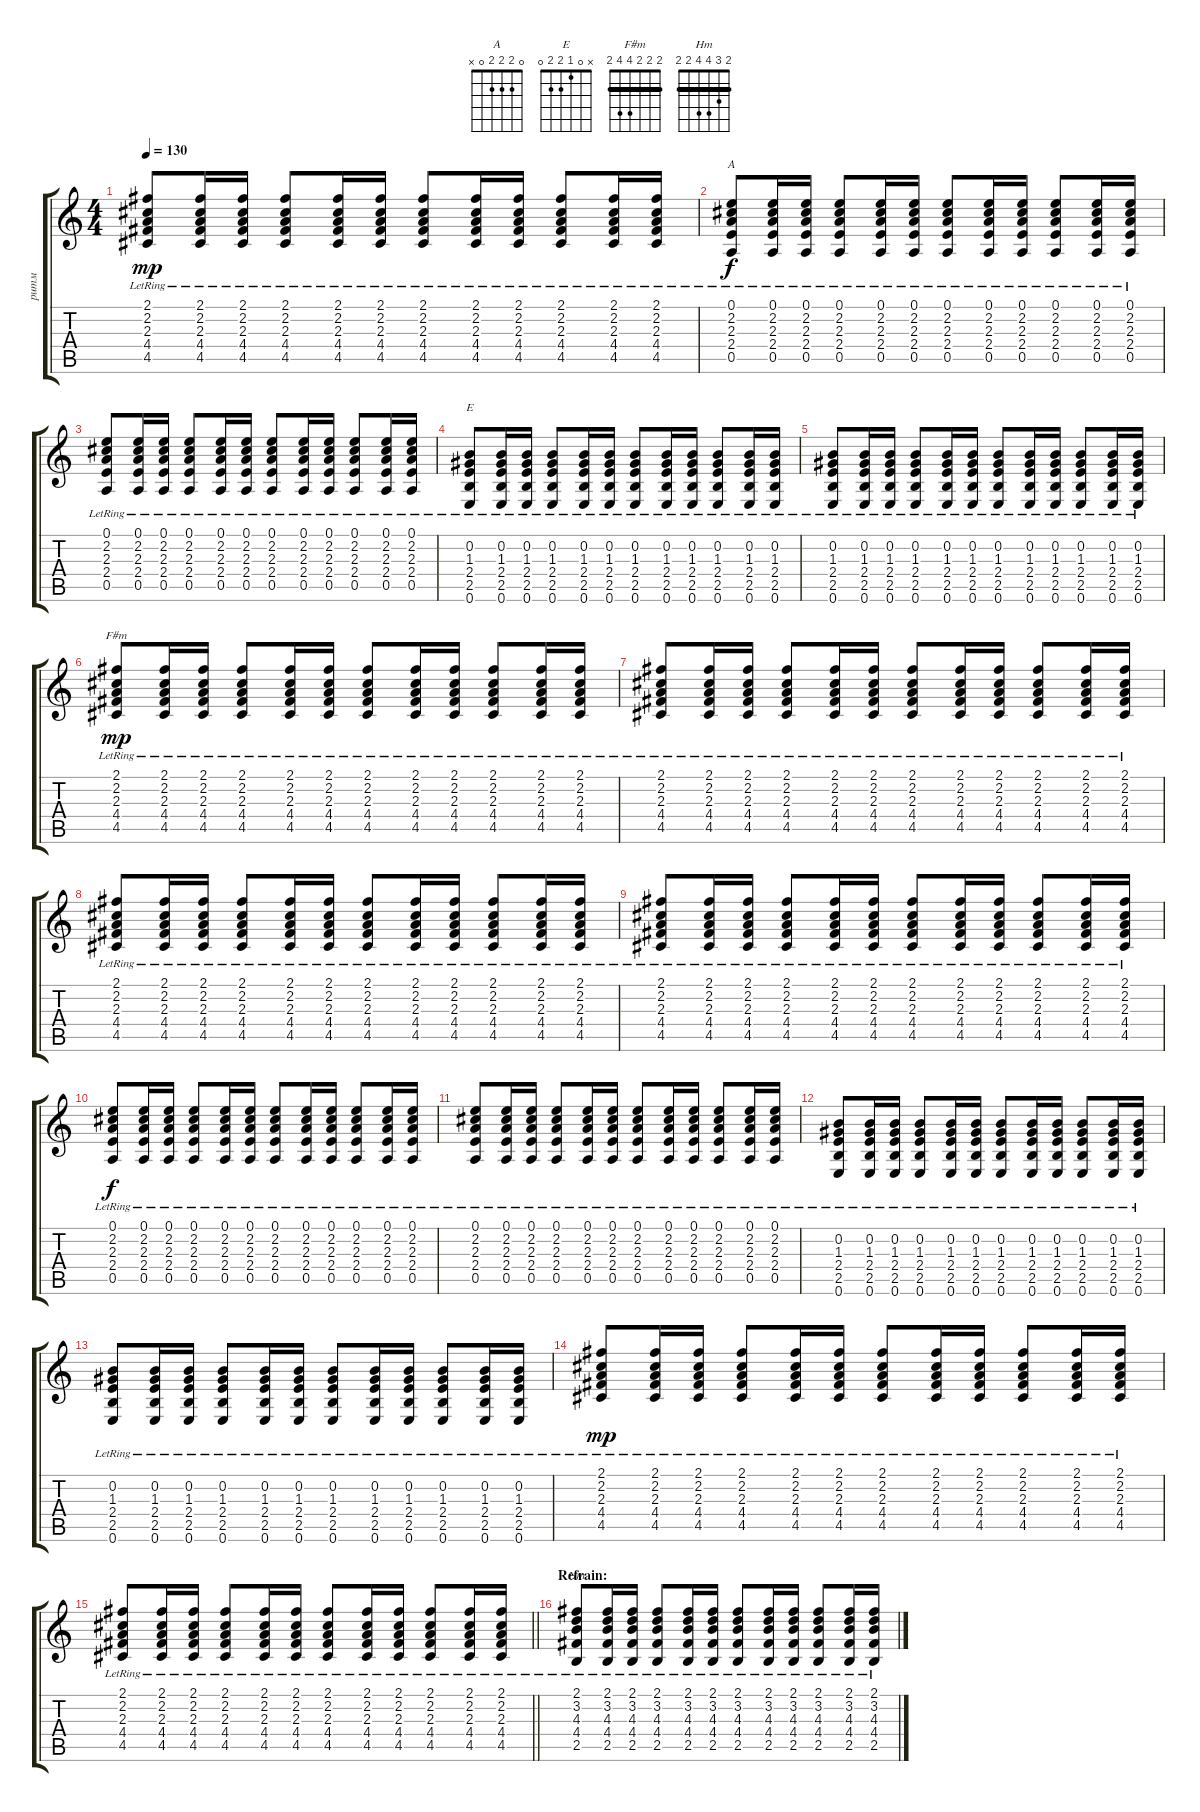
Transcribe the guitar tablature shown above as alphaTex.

\track ("ритм" "ритм") {instrument acousticguitarsteel}
\staff {score tabs}
\tuning (E4 B3 G3 D3 A2 E2) {hide}
\chord ("A" 0 2 2 2 0 x)
\chord ("E" x 0 1 2 2 0)
\chord ("F#m" 2 2 2 4 4 2) {barre 2}
\chord ("Hm" 2 3 4 4 2 2) {barre 2}
\ts (4 4)
\tempo 130
\clef g2
\ks c
(2.1{lr} 2.2{lr} 2.3{lr} 4.4{lr} 4.5{lr}).8{dy mp} (2.1{lr} 2.2{lr} 2.3{lr} 4.4{lr} 4.5{lr}).16 (2.1{lr} 2.2{lr} 2.3{lr} 4.4{lr} 4.5{lr}).16 (2.1{lr} 2.2{lr} 2.3{lr} 4.4{lr} 4.5{lr}).8 (2.1{lr} 2.2{lr} 2.3{lr} 4.4{lr} 4.5{lr}).16 (2.1{lr} 2.2{lr} 2.3{lr} 4.4{lr} 4.5{lr}).16 (2.1{lr} 2.2{lr} 2.3{lr} 4.4{lr} 4.5{lr}).8 (2.1{lr} 2.2{lr} 2.3{lr} 4.4{lr} 4.5{lr}).16 (2.1{lr} 2.2{lr} 2.3{lr} 4.4{lr} 4.5{lr}).16 (2.1{lr} 2.2{lr} 2.3{lr} 4.4{lr} 4.5{lr}).8 (2.1{lr} 2.2{lr} 2.3{lr} 4.4{lr} 4.5{lr}).16 (2.1{lr} 2.2{lr} 2.3{lr} 4.4{lr} 4.5{lr}).16 |
(0.1{lr} 2.2{lr} 2.3{lr} 2.4{lr} 0.5{lr}).8{ch "A" dy f} (0.1{lr} 2.2{lr} 2.3{lr} 2.4{lr} 0.5{lr}).16 (0.1{lr} 2.2{lr} 2.3{lr} 2.4{lr} 0.5{lr}).16 (0.1{lr} 2.2{lr} 2.3{lr} 2.4{lr} 0.5{lr}).8 (0.1{lr} 2.2{lr} 2.3{lr} 2.4{lr} 0.5{lr}).16 (0.1{lr} 2.2{lr} 2.3{lr} 2.4{lr} 0.5{lr}).16 (0.1{lr} 2.2{lr} 2.3{lr} 2.4{lr} 0.5{lr}).8 (0.1{lr} 2.2{lr} 2.3{lr} 2.4{lr} 0.5{lr}).16 (0.1{lr} 2.2{lr} 2.3{lr} 2.4{lr} 0.5{lr}).16 (0.1{lr} 2.2{lr} 2.3{lr} 2.4{lr} 0.5{lr}).8 (0.1{lr} 2.2{lr} 2.3{lr} 2.4{lr} 0.5{lr}).16 (0.1{lr} 2.2{lr} 2.3{lr} 2.4{lr} 0.5{lr}).16 |
(0.1{lr} 2.2{lr} 2.3{lr} 2.4{lr} 0.5{lr}).8 (0.1{lr} 2.2{lr} 2.3{lr} 2.4{lr} 0.5{lr}).16 (0.1{lr} 2.2{lr} 2.3{lr} 2.4{lr} 0.5{lr}).16 (0.1{lr} 2.2{lr} 2.3{lr} 2.4{lr} 0.5{lr}).8 (0.1{lr} 2.2{lr} 2.3{lr} 2.4{lr} 0.5{lr}).16 (0.1{lr} 2.2{lr} 2.3{lr} 2.4{lr} 0.5{lr}).16 (0.1{lr} 2.2{lr} 2.3{lr} 2.4{lr} 0.5{lr}).8 (0.1{lr} 2.2{lr} 2.3{lr} 2.4{lr} 0.5{lr}).16 (0.1{lr} 2.2{lr} 2.3{lr} 2.4{lr} 0.5{lr}).16 (0.1{lr} 2.2{lr} 2.3{lr} 2.4{lr} 0.5{lr}).8 (0.1{lr} 2.2{lr} 2.3{lr} 2.4{lr} 0.5{lr}).16 (0.1{lr} 2.2{lr} 2.3{lr} 2.4{lr} 0.5{lr}).16 |
(0.2{lr} 1.3{lr} 2.4{lr} 2.5{lr} 0.6{lr}).8{ch "E"} (0.2{lr} 1.3{lr} 2.4{lr} 2.5{lr} 0.6{lr}).16 (0.2{lr} 1.3{lr} 2.4{lr} 2.5{lr} 0.6{lr}).16 (0.2{lr} 1.3{lr} 2.4{lr} 2.5{lr} 0.6{lr}).8 (0.2{lr} 1.3{lr} 2.4{lr} 2.5{lr} 0.6{lr}).16 (0.2{lr} 1.3{lr} 2.4{lr} 2.5{lr} 0.6{lr}).16 (0.2{lr} 1.3{lr} 2.4{lr} 2.5{lr} 0.6{lr}).8 (0.2{lr} 1.3{lr} 2.4{lr} 2.5{lr} 0.6{lr}).16 (0.2{lr} 1.3{lr} 2.4{lr} 2.5{lr} 0.6{lr}).16 (0.2{lr} 1.3{lr} 2.4{lr} 2.5{lr} 0.6{lr}).8 (0.2{lr} 1.3{lr} 2.4{lr} 2.5{lr} 0.6{lr}).16 (0.2{lr} 1.3{lr} 2.4{lr} 2.5{lr} 0.6{lr}).16 |
(0.2{lr} 1.3{lr} 2.4{lr} 2.5{lr} 0.6{lr}).8 (0.2{lr} 1.3{lr} 2.4{lr} 2.5{lr} 0.6{lr}).16 (0.2{lr} 1.3{lr} 2.4{lr} 2.5{lr} 0.6{lr}).16 (0.2{lr} 1.3{lr} 2.4{lr} 2.5{lr} 0.6{lr}).8 (0.2{lr} 1.3{lr} 2.4{lr} 2.5{lr} 0.6{lr}).16 (0.2{lr} 1.3{lr} 2.4{lr} 2.5{lr} 0.6{lr}).16 (0.2{lr} 1.3{lr} 2.4{lr} 2.5{lr} 0.6{lr}).8 (0.2{lr} 1.3{lr} 2.4{lr} 2.5{lr} 0.6{lr}).16 (0.2{lr} 1.3{lr} 2.4{lr} 2.5{lr} 0.6{lr}).16 (0.2{lr} 1.3{lr} 2.4{lr} 2.5{lr} 0.6{lr}).8 (0.2{lr} 1.3{lr} 2.4{lr} 2.5{lr} 0.6{lr}).16 (0.2{lr} 1.3{lr} 2.4{lr} 2.5{lr} 0.6{lr}).16 |
(2.1{lr} 2.2{lr} 2.3{lr} 4.4{lr} 4.5{lr}).8{ch "F#m" dy mp} (2.1{lr} 2.2{lr} 2.3{lr} 4.4{lr} 4.5{lr}).16 (2.1{lr} 2.2{lr} 2.3{lr} 4.4{lr} 4.5{lr}).16 (2.1{lr} 2.2{lr} 2.3{lr} 4.4{lr} 4.5{lr}).8 (2.1{lr} 2.2{lr} 2.3{lr} 4.4{lr} 4.5{lr}).16 (2.1{lr} 2.2{lr} 2.3{lr} 4.4{lr} 4.5{lr}).16 (2.1{lr} 2.2{lr} 2.3{lr} 4.4{lr} 4.5{lr}).8 (2.1{lr} 2.2{lr} 2.3{lr} 4.4{lr} 4.5{lr}).16 (2.1{lr} 2.2{lr} 2.3{lr} 4.4{lr} 4.5{lr}).16 (2.1{lr} 2.2{lr} 2.3{lr} 4.4{lr} 4.5{lr}).8 (2.1{lr} 2.2{lr} 2.3{lr} 4.4{lr} 4.5{lr}).16 (2.1{lr} 2.2{lr} 2.3{lr} 4.4{lr} 4.5{lr}).16 |
(2.1{lr} 2.2{lr} 2.3{lr} 4.4{lr} 4.5{lr}).8 (2.1{lr} 2.2{lr} 2.3{lr} 4.4{lr} 4.5{lr}).16 (2.1{lr} 2.2{lr} 2.3{lr} 4.4{lr} 4.5{lr}).16 (2.1{lr} 2.2{lr} 2.3{lr} 4.4{lr} 4.5{lr}).8 (2.1{lr} 2.2{lr} 2.3{lr} 4.4{lr} 4.5{lr}).16 (2.1{lr} 2.2{lr} 2.3{lr} 4.4{lr} 4.5{lr}).16 (2.1{lr} 2.2{lr} 2.3{lr} 4.4{lr} 4.5{lr}).8 (2.1{lr} 2.2{lr} 2.3{lr} 4.4{lr} 4.5{lr}).16 (2.1{lr} 2.2{lr} 2.3{lr} 4.4{lr} 4.5{lr}).16 (2.1{lr} 2.2{lr} 2.3{lr} 4.4{lr} 4.5{lr}).8 (2.1{lr} 2.2{lr} 2.3{lr} 4.4{lr} 4.5{lr}).16 (2.1{lr} 2.2{lr} 2.3{lr} 4.4{lr} 4.5{lr}).16 |
(2.1{lr} 2.2{lr} 2.3{lr} 4.4{lr} 4.5{lr}).8 (2.1{lr} 2.2{lr} 2.3{lr} 4.4{lr} 4.5{lr}).16 (2.1{lr} 2.2{lr} 2.3{lr} 4.4{lr} 4.5{lr}).16 (2.1{lr} 2.2{lr} 2.3{lr} 4.4{lr} 4.5{lr}).8 (2.1{lr} 2.2{lr} 2.3{lr} 4.4{lr} 4.5{lr}).16 (2.1{lr} 2.2{lr} 2.3{lr} 4.4{lr} 4.5{lr}).16 (2.1{lr} 2.2{lr} 2.3{lr} 4.4{lr} 4.5{lr}).8 (2.1{lr} 2.2{lr} 2.3{lr} 4.4{lr} 4.5{lr}).16 (2.1{lr} 2.2{lr} 2.3{lr} 4.4{lr} 4.5{lr}).16 (2.1{lr} 2.2{lr} 2.3{lr} 4.4{lr} 4.5{lr}).8 (2.1{lr} 2.2{lr} 2.3{lr} 4.4{lr} 4.5{lr}).16 (2.1{lr} 2.2{lr} 2.3{lr} 4.4{lr} 4.5{lr}).16 |
(2.1{lr} 2.2{lr} 2.3{lr} 4.4{lr} 4.5{lr}).8 (2.1{lr} 2.2{lr} 2.3{lr} 4.4{lr} 4.5{lr}).16 (2.1{lr} 2.2{lr} 2.3{lr} 4.4{lr} 4.5{lr}).16 (2.1{lr} 2.2{lr} 2.3{lr} 4.4{lr} 4.5{lr}).8 (2.1{lr} 2.2{lr} 2.3{lr} 4.4{lr} 4.5{lr}).16 (2.1{lr} 2.2{lr} 2.3{lr} 4.4{lr} 4.5{lr}).16 (2.1{lr} 2.2{lr} 2.3{lr} 4.4{lr} 4.5{lr}).8 (2.1{lr} 2.2{lr} 2.3{lr} 4.4{lr} 4.5{lr}).16 (2.1{lr} 2.2{lr} 2.3{lr} 4.4{lr} 4.5{lr}).16 (2.1{lr} 2.2{lr} 2.3{lr} 4.4{lr} 4.5{lr}).8 (2.1{lr} 2.2{lr} 2.3{lr} 4.4{lr} 4.5{lr}).16 (2.1{lr} 2.2{lr} 2.3{lr} 4.4{lr} 4.5{lr}).16 |
(0.1{lr} 2.2{lr} 2.3{lr} 2.4{lr} 0.5{lr}).8{dy f} (0.1{lr} 2.2{lr} 2.3{lr} 2.4{lr} 0.5{lr}).16 (0.1{lr} 2.2{lr} 2.3{lr} 2.4{lr} 0.5{lr}).16 (0.1{lr} 2.2{lr} 2.3{lr} 2.4{lr} 0.5{lr}).8 (0.1{lr} 2.2{lr} 2.3{lr} 2.4{lr} 0.5{lr}).16 (0.1{lr} 2.2{lr} 2.3{lr} 2.4{lr} 0.5{lr}).16 (0.1{lr} 2.2{lr} 2.3{lr} 2.4{lr} 0.5{lr}).8 (0.1{lr} 2.2{lr} 2.3{lr} 2.4{lr} 0.5{lr}).16 (0.1{lr} 2.2{lr} 2.3{lr} 2.4{lr} 0.5{lr}).16 (0.1{lr} 2.2{lr} 2.3{lr} 2.4{lr} 0.5{lr}).8 (0.1{lr} 2.2{lr} 2.3{lr} 2.4{lr} 0.5{lr}).16 (0.1{lr} 2.2{lr} 2.3{lr} 2.4{lr} 0.5{lr}).16 |
(0.1{lr} 2.2{lr} 2.3{lr} 2.4{lr} 0.5{lr}).8 (0.1{lr} 2.2{lr} 2.3{lr} 2.4{lr} 0.5{lr}).16 (0.1{lr} 2.2{lr} 2.3{lr} 2.4{lr} 0.5{lr}).16 (0.1{lr} 2.2{lr} 2.3{lr} 2.4{lr} 0.5{lr}).8 (0.1{lr} 2.2{lr} 2.3{lr} 2.4{lr} 0.5{lr}).16 (0.1{lr} 2.2{lr} 2.3{lr} 2.4{lr} 0.5{lr}).16 (0.1{lr} 2.2{lr} 2.3{lr} 2.4{lr} 0.5{lr}).8 (0.1{lr} 2.2{lr} 2.3{lr} 2.4{lr} 0.5{lr}).16 (0.1{lr} 2.2{lr} 2.3{lr} 2.4{lr} 0.5{lr}).16 (0.1{lr} 2.2{lr} 2.3{lr} 2.4{lr} 0.5{lr}).8 (0.1{lr} 2.2{lr} 2.3{lr} 2.4{lr} 0.5{lr}).16 (0.1{lr} 2.2{lr} 2.3{lr} 2.4{lr} 0.5{lr}).16 |
(0.2{lr} 1.3{lr} 2.4{lr} 2.5{lr} 0.6{lr}).8 (0.2{lr} 1.3{lr} 2.4{lr} 2.5{lr} 0.6{lr}).16 (0.2{lr} 1.3{lr} 2.4{lr} 2.5{lr} 0.6{lr}).16 (0.2{lr} 1.3{lr} 2.4{lr} 2.5{lr} 0.6{lr}).8 (0.2{lr} 1.3{lr} 2.4{lr} 2.5{lr} 0.6{lr}).16 (0.2{lr} 1.3{lr} 2.4{lr} 2.5{lr} 0.6{lr}).16 (0.2{lr} 1.3{lr} 2.4{lr} 2.5{lr} 0.6{lr}).8 (0.2{lr} 1.3{lr} 2.4{lr} 2.5{lr} 0.6{lr}).16 (0.2{lr} 1.3{lr} 2.4{lr} 2.5{lr} 0.6{lr}).16 (0.2{lr} 1.3{lr} 2.4{lr} 2.5{lr} 0.6{lr}).8 (0.2{lr} 1.3{lr} 2.4{lr} 2.5{lr} 0.6{lr}).16 (0.2{lr} 1.3{lr} 2.4{lr} 2.5{lr} 0.6{lr}).16 |
(0.2{lr} 1.3{lr} 2.4{lr} 2.5{lr} 0.6{lr}).8 (0.2{lr} 1.3{lr} 2.4{lr} 2.5{lr} 0.6{lr}).16 (0.2{lr} 1.3{lr} 2.4{lr} 2.5{lr} 0.6{lr}).16 (0.2{lr} 1.3{lr} 2.4{lr} 2.5{lr} 0.6{lr}).8 (0.2{lr} 1.3{lr} 2.4{lr} 2.5{lr} 0.6{lr}).16 (0.2{lr} 1.3{lr} 2.4{lr} 2.5{lr} 0.6{lr}).16 (0.2{lr} 1.3{lr} 2.4{lr} 2.5{lr} 0.6{lr}).8 (0.2{lr} 1.3{lr} 2.4{lr} 2.5{lr} 0.6{lr}).16 (0.2{lr} 1.3{lr} 2.4{lr} 2.5{lr} 0.6{lr}).16 (0.2{lr} 1.3{lr} 2.4{lr} 2.5{lr} 0.6{lr}).8 (0.2{lr} 1.3{lr} 2.4{lr} 2.5{lr} 0.6{lr}).16 (0.2{lr} 1.3{lr} 2.4{lr} 2.5{lr} 0.6{lr}).16 |
(2.1{lr} 2.2{lr} 2.3{lr} 4.4{lr} 4.5{lr}).8{dy mp} (2.1{lr} 2.2{lr} 2.3{lr} 4.4{lr} 4.5{lr}).16 (2.1{lr} 2.2{lr} 2.3{lr} 4.4{lr} 4.5{lr}).16 (2.1{lr} 2.2{lr} 2.3{lr} 4.4{lr} 4.5{lr}).8 (2.1{lr} 2.2{lr} 2.3{lr} 4.4{lr} 4.5{lr}).16 (2.1{lr} 2.2{lr} 2.3{lr} 4.4{lr} 4.5{lr}).16 (2.1{lr} 2.2{lr} 2.3{lr} 4.4{lr} 4.5{lr}).8 (2.1{lr} 2.2{lr} 2.3{lr} 4.4{lr} 4.5{lr}).16 (2.1{lr} 2.2{lr} 2.3{lr} 4.4{lr} 4.5{lr}).16 (2.1{lr} 2.2{lr} 2.3{lr} 4.4{lr} 4.5{lr}).8 (2.1{lr} 2.2{lr} 2.3{lr} 4.4{lr} 4.5{lr}).16 (2.1{lr} 2.2{lr} 2.3{lr} 4.4{lr} 4.5{lr}).16 |
\barLineRight lightlight
(2.1{lr} 2.2{lr} 2.3{lr} 4.4{lr} 4.5{lr}).8 (2.1{lr} 2.2{lr} 2.3{lr} 4.4{lr} 4.5{lr}).16 (2.1{lr} 2.2{lr} 2.3{lr} 4.4{lr} 4.5{lr}).16 (2.1{lr} 2.2{lr} 2.3{lr} 4.4{lr} 4.5{lr}).8 (2.1{lr} 2.2{lr} 2.3{lr} 4.4{lr} 4.5{lr}).16 (2.1{lr} 2.2{lr} 2.3{lr} 4.4{lr} 4.5{lr}).16 (2.1{lr} 2.2{lr} 2.3{lr} 4.4{lr} 4.5{lr}).8 (2.1{lr} 2.2{lr} 2.3{lr} 4.4{lr} 4.5{lr}).16 (2.1{lr} 2.2{lr} 2.3{lr} 4.4{lr} 4.5{lr}).16 (2.1{lr} 2.2{lr} 2.3{lr} 4.4{lr} 4.5{lr}).8 (2.1{lr} 2.2{lr} 2.3{lr} 4.4{lr} 4.5{lr}).16 (2.1{lr} 2.2{lr} 2.3{lr} 4.4{lr} 4.5{lr}).16 |
\section ("" "Refrain:")
(2.1{lr} 3.2{lr} 4.3{lr} 4.4{lr} 2.5{lr}).8{ch "Hm"} (2.1{lr} 3.2{lr} 4.3{lr} 4.4{lr} 2.5{lr}).16 (2.1{lr} 3.2{lr} 4.3{lr} 4.4{lr} 2.5{lr}).16 (2.1{lr} 3.2{lr} 4.3{lr} 4.4{lr} 2.5{lr}).8 (2.1{lr} 3.2{lr} 4.3{lr} 4.4{lr} 2.5{lr}).16 (2.1{lr} 3.2{lr} 4.3{lr} 4.4{lr} 2.5{lr}).16 (2.1{lr} 3.2{lr} 4.3{lr} 4.4{lr} 2.5{lr}).8 (2.1{lr} 3.2{lr} 4.3{lr} 4.4{lr} 2.5{lr}).16 (2.1{lr} 3.2{lr} 4.3{lr} 4.4{lr} 2.5{lr}).16 (2.1{lr} 3.2{lr} 4.3{lr} 4.4{lr} 2.5{lr}).8 (2.1{lr} 3.2{lr} 4.3{lr} 4.4{lr} 2.5{lr}).16 (2.1{lr} 3.2{lr} 4.3{lr} 4.4{lr} 2.5{lr}).16
